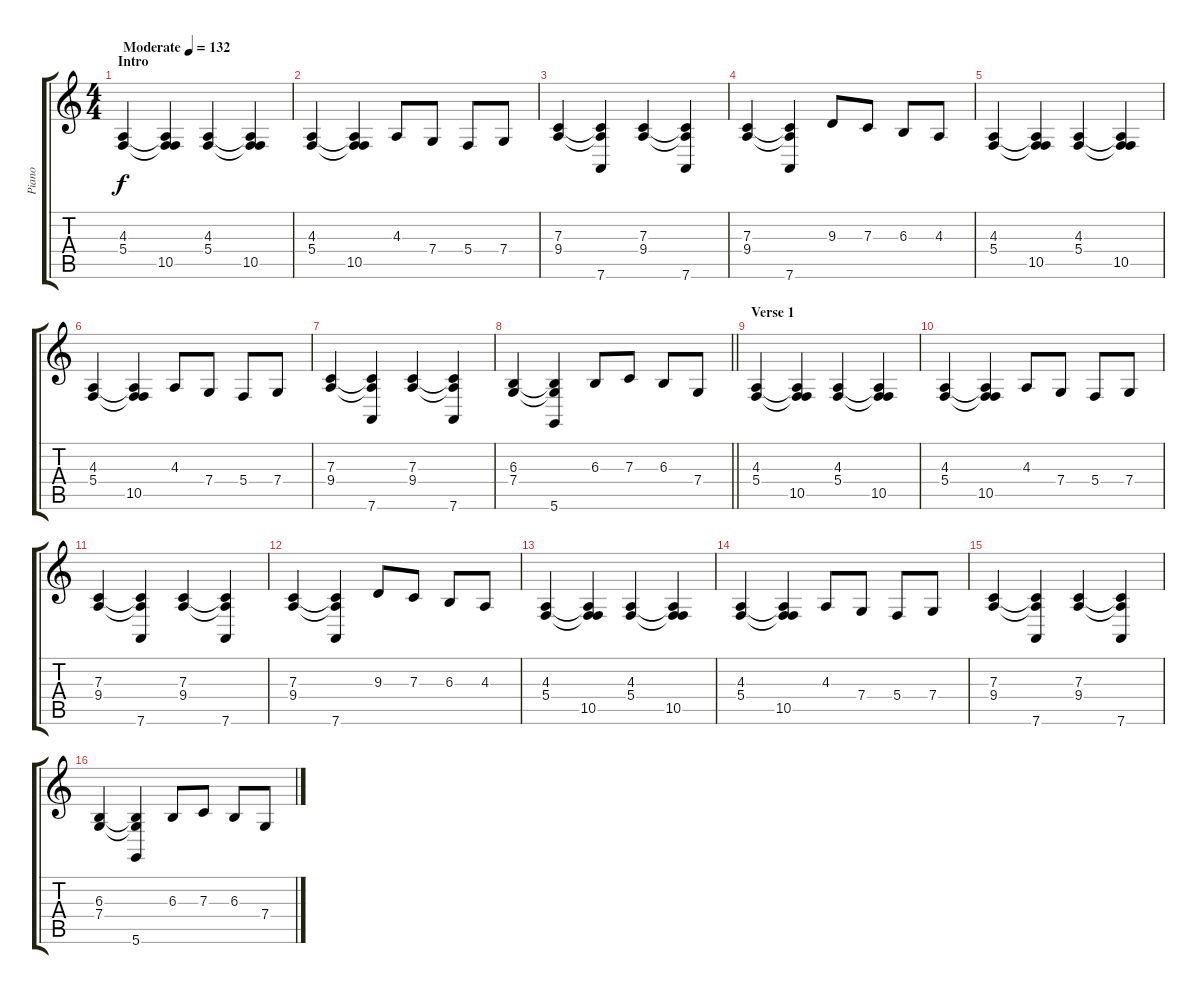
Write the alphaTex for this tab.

\track ("Piano" "Piano") {instrument acousticgrandpiano}
\staff {score tabs}
\tuning (D4 A3 F3 C3 G2 D2) {hide}
\ts (4 4)
\section ("" "Intro")
\tempo (132 "Moderate")
\clef g2
\ks c
(4.3 5.4).4{dy f instrument acousticgrandpiano} (4.3{t} 5.4{t} 10.5).4 (4.3 5.4).4 (4.3{t} 5.4{t} 10.5).4 |
(4.3 5.4).4 (4.3{t} 5.4{t} 10.5).4 4.3.8 7.4.8 5.4.8 7.4.8 |
(7.3 9.4).4 (7.3{t} 9.4{t} 7.6).4 (7.3 9.4).4 (7.3{t} 9.4{t} 7.6).4 |
(7.3 9.4).4 (7.3{t} 9.4{t} 7.6).4 9.3.8 7.3.8 6.3.8 4.3.8 |
(4.3 5.4).4 (4.3{t} 5.4{t} 10.5).4 (4.3 5.4).4 (4.3{t} 5.4{t} 10.5).4 |
(4.3 5.4).4 (4.3{t} 5.4{t} 10.5).4 4.3.8 7.4.8 5.4.8 7.4.8 |
(7.3 9.4).4 (7.3{t} 9.4{t} 7.6).4 (7.3 9.4).4 (7.3{t} 9.4{t} 7.6).4 |
\barLineRight lightlight
(6.3 7.4).4 (6.3{t} 7.4{t} 5.6).4 6.3.8 7.3.8 6.3.8 7.4.8 |
\section ("" "Verse 1")
(4.3 5.4).4 (4.3{t} 5.4{t} 10.5).4 (4.3 5.4).4 (4.3{t} 5.4{t} 10.5).4 |
(4.3 5.4).4 (4.3{t} 5.4{t} 10.5).4 4.3.8 7.4.8 5.4.8 7.4.8 |
(7.3 9.4).4 (7.3{t} 9.4{t} 7.6).4 (7.3 9.4).4 (7.3{t} 9.4{t} 7.6).4 |
(7.3 9.4).4 (7.3{t} 9.4{t} 7.6).4 9.3.8 7.3.8 6.3.8 4.3.8 |
(4.3 5.4).4 (4.3{t} 5.4{t} 10.5).4 (4.3 5.4).4 (4.3{t} 5.4{t} 10.5).4 |
(4.3 5.4).4 (4.3{t} 5.4{t} 10.5).4 4.3.8 7.4.8 5.4.8 7.4.8 |
(7.3 9.4).4 (7.3{t} 9.4{t} 7.6).4 (7.3 9.4).4 (7.3{t} 9.4{t} 7.6).4 |
(6.3 7.4).4 (6.3{t} 7.4{t} 5.6).4 6.3.8 7.3.8 6.3.8 7.4.8
